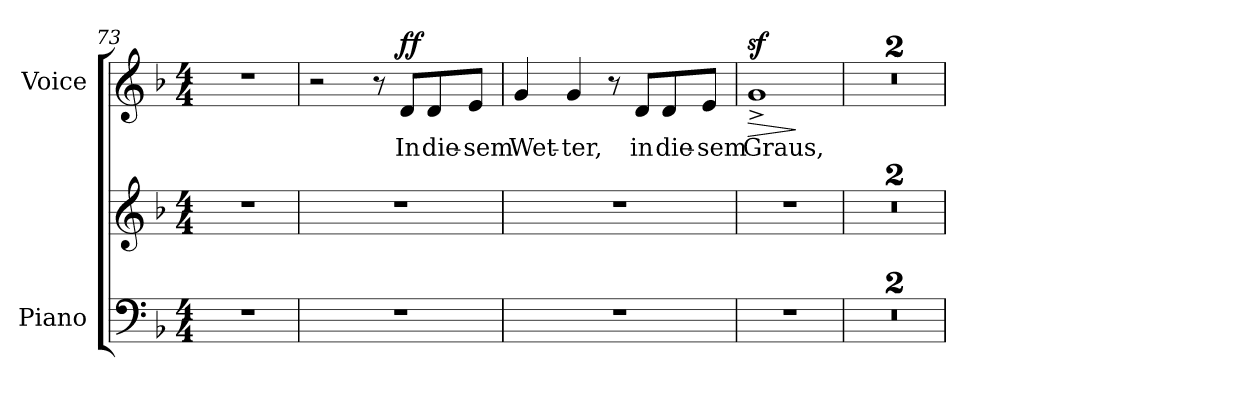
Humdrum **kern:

**kern	**kern	**kern	**text	**dynam
*part2	*part2	*part1	*part1	*part1
*staff3	*staff2	*staff1	*staff1	*staff1
*I"Piano	*	*I"Voice	*	*
*I'Pno.	*	*I'Vce.	*	*
*clefF4	*clefG2	*clefG2	*	*
*k[b-]	*k[b-]	*k[b-]	*	*
*M4/4	*M4/4	*M4/4	*	*
=73	=73	=73	=73	=73
1r	1r	1r	.	.
!!LO:PB:g=z
=74	=74	=74	=74	=74
1r	1r	2r	.	.
.	.	8r	.	.
!	!	!	!LO:LY:b	!LO:DY:a
.	.	8d/L	In	ff
!	!	!	!LO:LY:b	!
.	.	8d/	die-	.
!	!	!	!LO:LY:b	!
.	.	8e/J	-sem	.
=75	=75	=75	=75	=75
!	!	!	!LO:LY:b	!
1r	1r	4g/	Wet-	.
!	!	!	!LO:LY:b	!
.	.	4g/	-ter,	.
.	.	8r	.	.
!	!	!	!LO:LY:b	!
.	.	8d/L	in	.
!	!	!	!LO:LY:b	!
.	.	8d/	die-	.
!	!	!	!LO:LY:b	!
.	.	8e/J	-sem	.
=76	=76	=76	=76	=76
!	!	!	!LO:LY:b	!LO:HP:b
1r	1r	1gz>^	Graus,	>
.	.	.	.	]
!!LO:LB:g=z
=77	=77	=77	=77	=77
1r	1r	1r	.	.
=78	=78	=78	=78	=78
1r	1r	1r	.	.
=	=	=	=	=
*-	*-	*-	*-	*-
